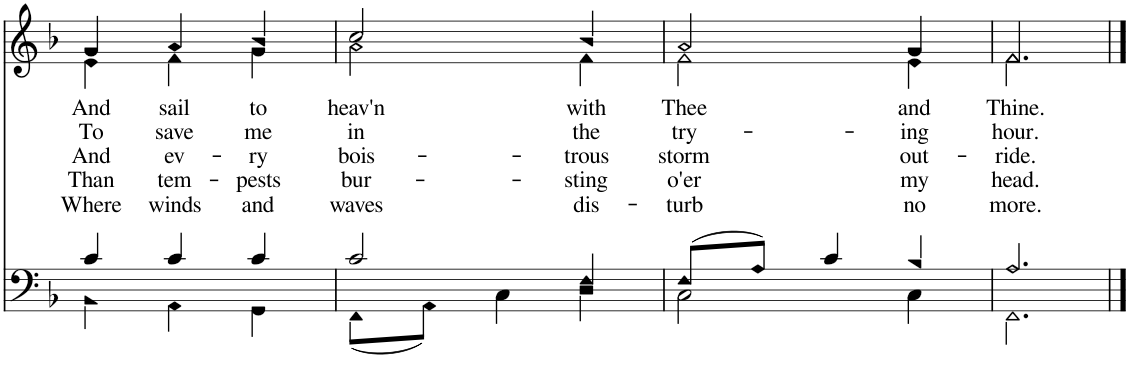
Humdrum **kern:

**kern	**kern	**text	**text	**text	**text	**text
*part2	*part1	*part1	*part1	*part1	*part1	*part1
*staff2	*staff1	*staff1	*staff1	*staff1	*staff1	*staff1
*I"Bass	*I"Soprano	*	*	*	*	*
!!LO:PB:g=z
*clefF4	*clefG2	*	*	*	*	*
*k[b-]	*k[b-]	*	*	*	*	*
*M3/4	*M3/4	*	*	*	*	*
=17	=17	=17	=17	=17	=17	=17
*^	*^	*	*	*	*	*
!	!	!	!	!LO:LY:b	!LO:LY:b	!LO:LY:b	!LO:LY:b	!LO:LY:b
4c/	4BB-\	4g/	4e\	And	To	And	Than	Where
!	!	!	!	!LO:LY:b	!LO:LY:b	!LO:LY:b	!LO:LY:b	!LO:LY:b
4c/	4AA\	4a/	4f\	sail	save	ev-	tem-	winds
!	!	!	!	!LO:LY:b	!LO:LY:b	!LO:LY:b	!LO:LY:b	!LO:LY:b
4c/	4GG\	4b-/	4g\	to	me	-ry	-pests	and
=18	=18	=18	=18	=18	=18	=18	=18	=18
!	!	!	!	!LO:LY:b	!LO:LY:b	!LO:LY:b	!LO:LY:b	!LO:LY:b
2c/	(8FF\L	2cc/	2a\	heav'n	in	bois-	bur-	waves
.	8AA\J)	.	.	.	.	.	.	.
.	4C\	.	.	.	.	.	.	.
!	!	!	!	!LO:LY:b	!LO:LY:b	!LO:LY:b	!LO:LY:b	!LO:LY:b
4F/	4D\	4b-/	4f\	with	the	-trous	-sting	dis-
=19	=19	=19	=19	=19	=19	=19	=19	=19
!	!	!	!	!LO:LY:b	!LO:LY:b	!LO:LY:b	!LO:LY:b	!LO:LY:b
(8F/L	2C\	2a/	2f\	Thee	try-	storm	o'er	-turb
8A/J)	.	.	.	.	.	.	.	.
4c/	.	.	.	.	.	.	.	.
!	!	!	!	!LO:LY:b	!LO:LY:b	!LO:LY:b	!LO:LY:b	!LO:LY:b
4B-/	4C\	4g/	4e\	and	-ing	out-	my	no
=20	=20	=20	=20	=20	=20	=20	=20	=20
!	!	!	!	!LO:LY:b	!LO:LY:b	!LO:LY:b	!LO:LY:b	!LO:LY:b
2.A/	2.FF\	2.f/	2.f\	Thine.	hour.	-ride.	head.	more.
*v	*v	*	*	*	*	*	*	*
*	*v	*v	*	*	*	*	*
==	==	==	==	==	==	==
*-	*-	*-	*-	*-	*-	*-
